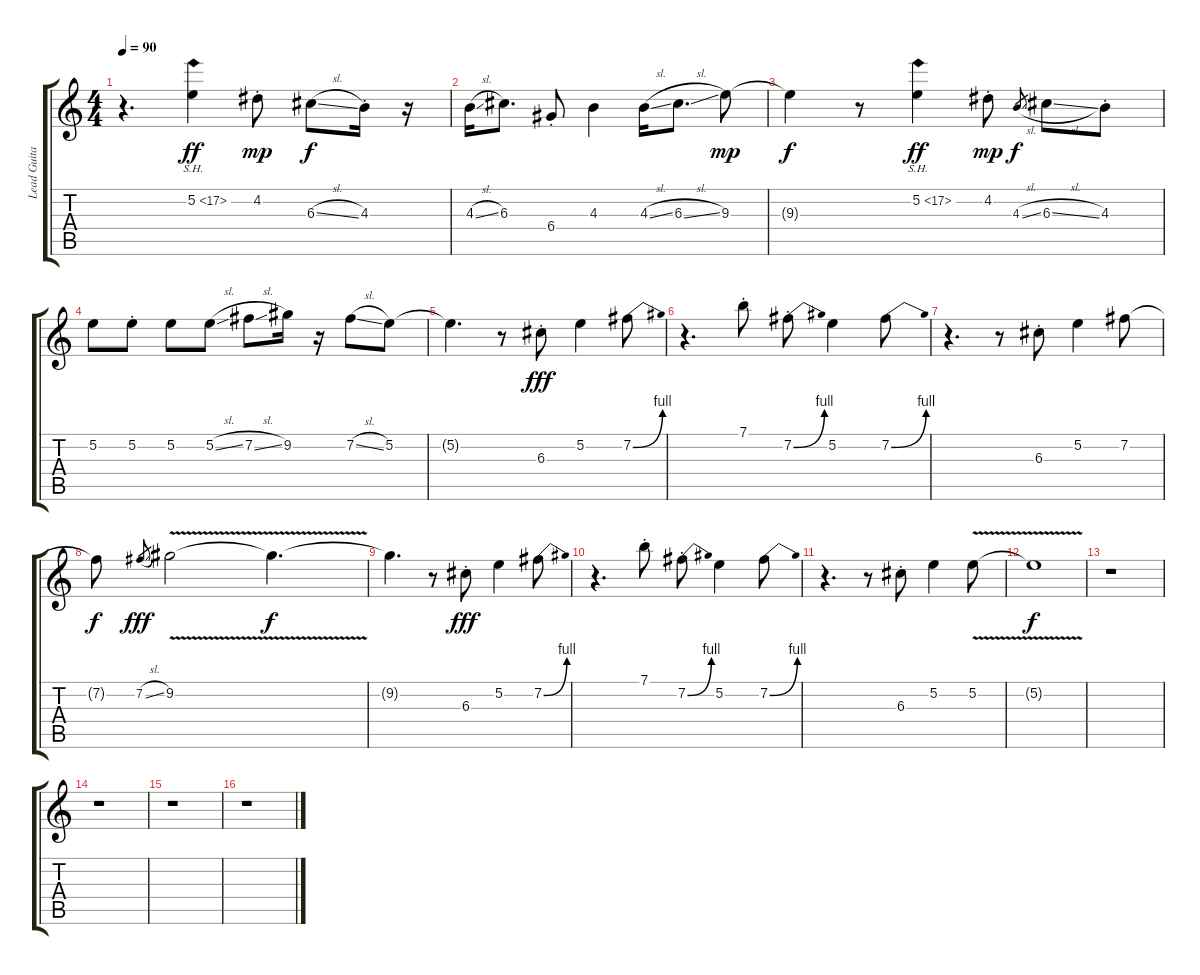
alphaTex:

\track ("Lead Guitar II" "Lead Guita") {instrument overdrivenguitar}
\staff {score tabs}
\tuning (E4 B3 G3 D3 A2 E2) {hide}
\ts (4 4)
\tempo 90
\clef g2
\ks c
r.4{d dy f volume 8} 5.2{sh 12}.4{dy ff} 4.2{st}.8{dy mp} 6.3{sl}.8{dy f} 4.3{st}.16 r.16 |
4.3{sl}.16 6.3.8{d} 6.4{st}.8 4.3.4 4.3{sl}.16 6.3{sl}.8{d} 9.3.8{dy mp} |
9.3{t}.4{dy f volume 8} r.8 5.2{sh 12}.4{dy ff} 4.2{st}.8{dy mp} 4.3{sl}.8{gr dy f} 6.3{sl}.8 4.3{st}.8 |
5.2.8 5.2{st}.8 5.2.8 5.2{sl}.8 7.2{sl}.8 9.2.16 r.16 7.2{sl}.8 5.2.8 |
5.2{t}.4{d volume 8} r.8 6.3{st}.8{dy fff} 5.2.4 7.2{be (bend 0 0 60 4)}.8 |
r.4{d} 7.1{st}.8 7.2{be (bend 0 0 60 4) st}.8 5.2.4 7.2{be (bend 0 0 60 4)}.8 |
r.4{d volume 8} r.8 6.3{st}.8 5.2.4 7.2.8 |
7.2{t}.8{dy f} 7.2{sl}.8{gr dy fff} 9.2{v}.2 9.2{t}.4{d dy f} |
9.2{t}.4{d volume 8} r.8 6.3{st}.8{dy fff} 5.2.4 7.2{be (bend 0 0 60 4)}.8 |
r.4{d} 7.1{st}.8 7.2{be (bend 0 0 60 4) st}.8 5.2.4 7.2{be (bend 0 0 60 4)}.8 |
r.4{d volume 8} r.8 6.3{st}.8 5.2.4 5.2{v}.8 |
5.2{t}.1{dy f} |
r.1 |
r.1 |
r.1 |
r.1
